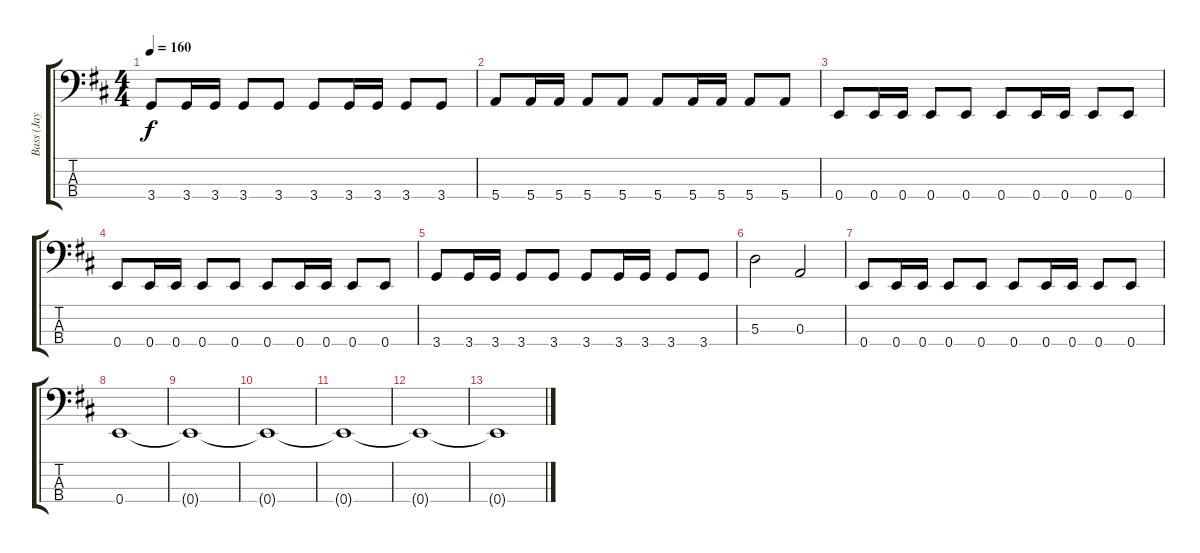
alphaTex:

\track ("Bass (Jay Bentley)" "Bass (Jay ") {instrument electricbasspick}
\staff {score tabs}
\tuning (G2 D2 A1 E1) {hide}
\ts (4 4)
\tempo 160
\clef f4
\ks d
3.4.8{dy f} 3.4.16 3.4.16 3.4.8 3.4.8 3.4.8 3.4.16 3.4.16 3.4.8 3.4.8 |
5.4.8 5.4.16 5.4.16 5.4.8 5.4.8 5.4.8 5.4.16 5.4.16 5.4.8 5.4.8 |
0.4.8 0.4.16 0.4.16 0.4.8 0.4.8 0.4.8 0.4.16 0.4.16 0.4.8 0.4.8 |
0.4.8 0.4.16 0.4.16 0.4.8 0.4.8 0.4.8 0.4.16 0.4.16 0.4.8 0.4.8 |
3.4.8 3.4.16 3.4.16 3.4.8 3.4.8 3.4.8 3.4.16 3.4.16 3.4.8 3.4.8 |
5.3.2 0.3.2 |
0.4.8 0.4.16 0.4.16 0.4.8 0.4.8 0.4.8 0.4.16 0.4.16 0.4.8 0.4.8 |
0.4.1 |
0.4{t}.1 |
0.4{t}.1 |
0.4{t}.1 |
0.4{t}.1 |
0.4{t}.1
